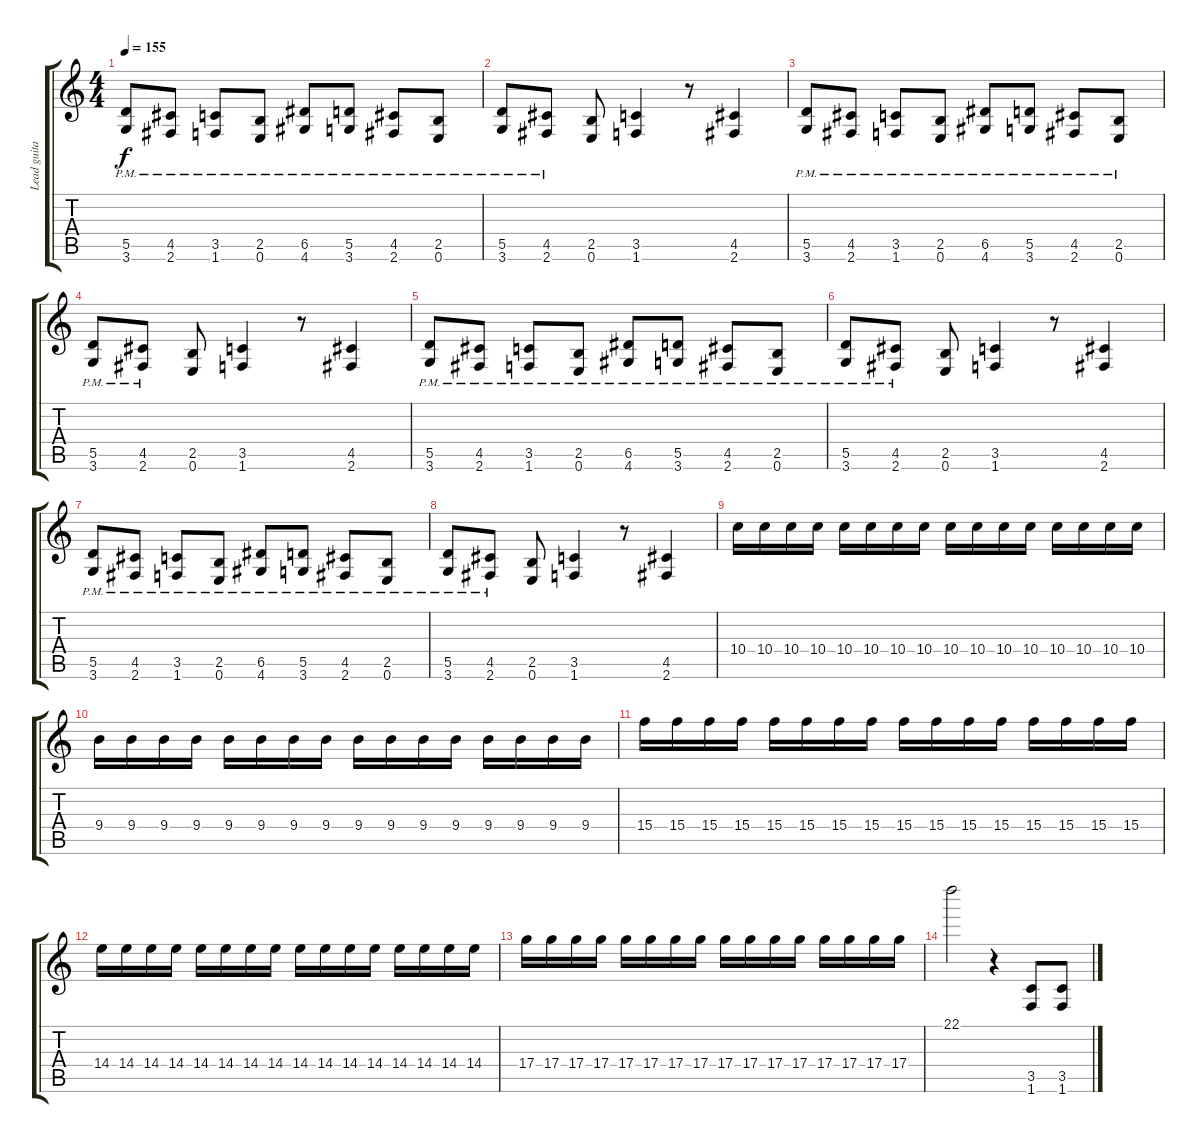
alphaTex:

\track ("Lead guitar" "Lead guita") {instrument distortionguitar}
\staff {score tabs}
\tuning (E4 B3 G3 D3 A2 E2) {hide}
\ts (4 4)
\tempo 155
\clef g2
\ks c
(5.5{pm} 3.6{pm}).8{dy f} (4.5{pm} 2.6{pm}).8 (3.5{pm} 1.6{pm}).8 (2.5{pm} 0.6{pm}).8 (6.5{pm} 4.6{pm}).8 (5.5{pm} 3.6{pm}).8 (4.5{pm} 2.6{pm}).8 (2.5{pm} 0.6{pm}).8 |
(5.5{pm} 3.6{pm}).8 (4.5{pm} 2.6{pm}).8 (2.5 0.6).8 (3.5 1.6).4 r.8 (4.5 2.6).4 |
(5.5{pm} 3.6{pm}).8 (4.5{pm} 2.6{pm}).8 (3.5{pm} 1.6{pm}).8 (2.5{pm} 0.6{pm}).8 (6.5{pm} 4.6{pm}).8 (5.5{pm} 3.6{pm}).8 (4.5{pm} 2.6{pm}).8 (2.5{pm} 0.6{pm}).8 |
(5.5{pm} 3.6{pm}).8 (4.5{pm} 2.6{pm}).8 (2.5 0.6).8 (3.5 1.6).4 r.8 (4.5 2.6).4 |
(5.5{pm} 3.6{pm}).8 (4.5{pm} 2.6{pm}).8 (3.5{pm} 1.6{pm}).8 (2.5{pm} 0.6{pm}).8 (6.5{pm} 4.6{pm}).8 (5.5{pm} 3.6{pm}).8 (4.5{pm} 2.6{pm}).8 (2.5{pm} 0.6{pm}).8 |
(5.5{pm} 3.6{pm}).8 (4.5{pm} 2.6{pm}).8 (2.5 0.6).8 (3.5 1.6).4 r.8 (4.5 2.6).4 |
(5.5{pm} 3.6{pm}).8 (4.5{pm} 2.6{pm}).8 (3.5{pm} 1.6{pm}).8 (2.5{pm} 0.6{pm}).8 (6.5{pm} 4.6{pm}).8 (5.5{pm} 3.6{pm}).8 (4.5{pm} 2.6{pm}).8 (2.5{pm} 0.6{pm}).8 |
(5.5{pm} 3.6{pm}).8 (4.5{pm} 2.6{pm}).8 (2.5 0.6).8 (3.5 1.6).4 r.8 (4.5 2.6).4 |
10.4.16 10.4.16 10.4.16 10.4.16 10.4.16 10.4.16 10.4.16 10.4.16 10.4.16 10.4.16 10.4.16 10.4.16 10.4.16 10.4.16 10.4.16 10.4.16 |
9.4.16 9.4.16 9.4.16 9.4.16 9.4.16 9.4.16 9.4.16 9.4.16 9.4.16 9.4.16 9.4.16 9.4.16 9.4.16 9.4.16 9.4.16 9.4.16 |
15.4.16 15.4.16 15.4.16 15.4.16 15.4.16 15.4.16 15.4.16 15.4.16 15.4.16 15.4.16 15.4.16 15.4.16 15.4.16 15.4.16 15.4.16 15.4.16 |
14.4.16 14.4.16 14.4.16 14.4.16 14.4.16 14.4.16 14.4.16 14.4.16 14.4.16 14.4.16 14.4.16 14.4.16 14.4.16 14.4.16 14.4.16 14.4.16 |
17.4.16 17.4.16 17.4.16 17.4.16 17.4.16 17.4.16 17.4.16 17.4.16 17.4.16 17.4.16 17.4.16 17.4.16 17.4.16 17.4.16 17.4.16 17.4.16 |
22.1.2 r.4 (3.5 1.6).8 (3.5 1.6).8
